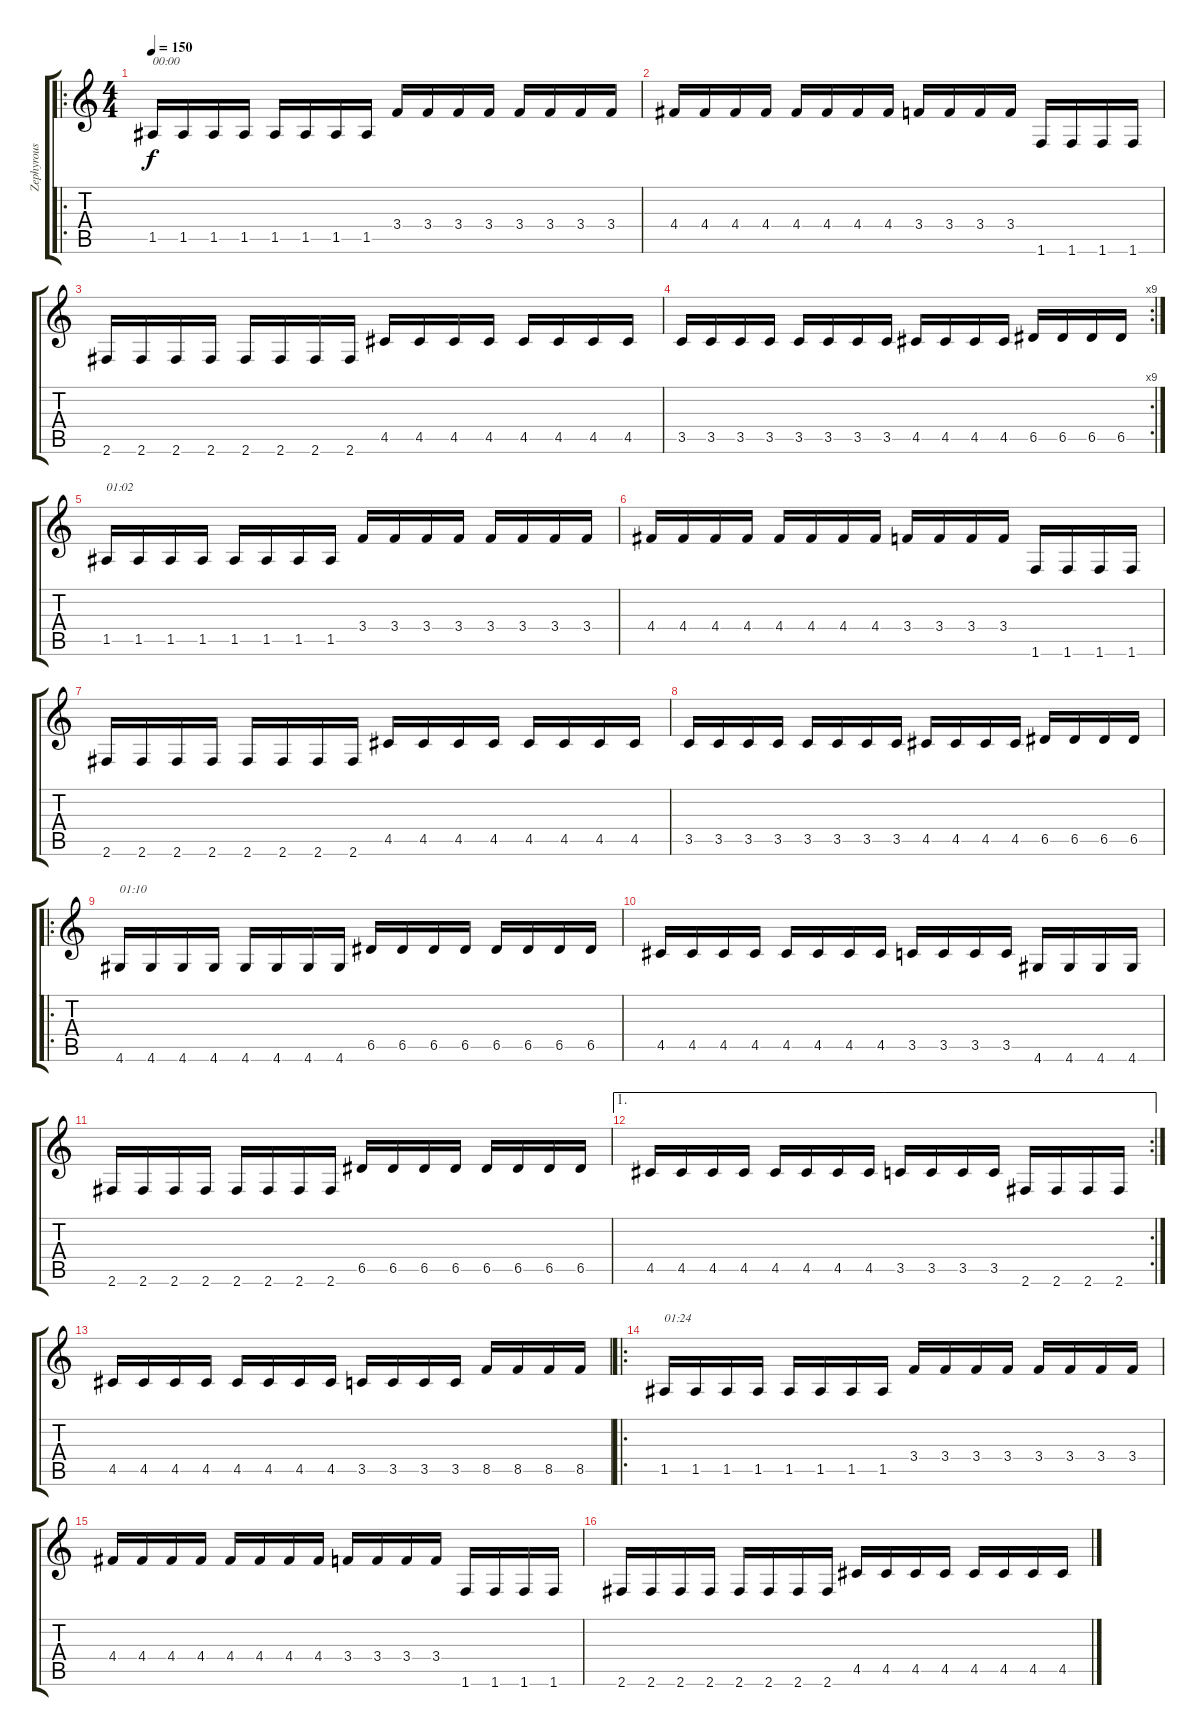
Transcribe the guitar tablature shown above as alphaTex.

\track ("Zephyrous" "Zephyrous") {instrument distortionguitar}
\staff {score tabs}
\tuning (E4 B3 G3 D3 A2 E2) {hide}
\ro
\ts (4 4)
\tempo 150
\clef g2
\ks c
1.5.16{txt "00:00" dy f instrument distortionguitar} 1.5.16 1.5.16 1.5.16 1.5.16 1.5.16 1.5.16 1.5.16 3.4.16 3.4.16 3.4.16 3.4.16 3.4.16 3.4.16 3.4.16 3.4.16 |
4.4.16 4.4.16 4.4.16 4.4.16 4.4.16 4.4.16 4.4.16 4.4.16 3.4.16 3.4.16 3.4.16 3.4.16 1.6.16 1.6.16 1.6.16 1.6.16 |
2.6.16 2.6.16 2.6.16 2.6.16 2.6.16 2.6.16 2.6.16 2.6.16 4.5.16 4.5.16 4.5.16 4.5.16 4.5.16 4.5.16 4.5.16 4.5.16 |
\rc 9
3.5.16 3.5.16 3.5.16 3.5.16 3.5.16 3.5.16 3.5.16 3.5.16 4.5.16 4.5.16 4.5.16 4.5.16 6.5.16 6.5.16 6.5.16 6.5.16 |
1.5.16{txt "01:02"} 1.5.16 1.5.16 1.5.16 1.5.16 1.5.16 1.5.16 1.5.16 3.4.16 3.4.16 3.4.16 3.4.16 3.4.16 3.4.16 3.4.16 3.4.16 |
4.4.16 4.4.16 4.4.16 4.4.16 4.4.16 4.4.16 4.4.16 4.4.16 3.4.16 3.4.16 3.4.16 3.4.16 1.6.16 1.6.16 1.6.16 1.6.16 |
2.6.16 2.6.16 2.6.16 2.6.16 2.6.16 2.6.16 2.6.16 2.6.16 4.5.16 4.5.16 4.5.16 4.5.16 4.5.16 4.5.16 4.5.16 4.5.16 |
3.5.16 3.5.16 3.5.16 3.5.16 3.5.16 3.5.16 3.5.16 3.5.16 4.5.16 4.5.16 4.5.16 4.5.16 6.5.16 6.5.16 6.5.16 6.5.16 |
\ro
4.6.16{txt "01:10"} 4.6.16 4.6.16 4.6.16 4.6.16 4.6.16 4.6.16 4.6.16 6.5.16 6.5.16 6.5.16 6.5.16 6.5.16 6.5.16 6.5.16 6.5.16 |
4.5.16 4.5.16 4.5.16 4.5.16 4.5.16 4.5.16 4.5.16 4.5.16 3.5.16 3.5.16 3.5.16 3.5.16 4.6.16 4.6.16 4.6.16 4.6.16 |
2.6.16 2.6.16 2.6.16 2.6.16 2.6.16 2.6.16 2.6.16 2.6.16 6.5.16 6.5.16 6.5.16 6.5.16 6.5.16 6.5.16 6.5.16 6.5.16 |
\ae 1
\rc 2
4.5.16 4.5.16 4.5.16 4.5.16 4.5.16 4.5.16 4.5.16 4.5.16 3.5.16 3.5.16 3.5.16 3.5.16 2.6.16 2.6.16 2.6.16 2.6.16 |
4.5.16 4.5.16 4.5.16 4.5.16 4.5.16 4.5.16 4.5.16 4.5.16 3.5.16 3.5.16 3.5.16 3.5.16 8.5.16 8.5.16 8.5.16 8.5.16 |
\ro
1.5.16{txt "01:24"} 1.5.16 1.5.16 1.5.16 1.5.16 1.5.16 1.5.16 1.5.16 3.4.16 3.4.16 3.4.16 3.4.16 3.4.16 3.4.16 3.4.16 3.4.16 |
4.4.16 4.4.16 4.4.16 4.4.16 4.4.16 4.4.16 4.4.16 4.4.16 3.4.16 3.4.16 3.4.16 3.4.16 1.6.16 1.6.16 1.6.16 1.6.16 |
2.6.16 2.6.16 2.6.16 2.6.16 2.6.16 2.6.16 2.6.16 2.6.16 4.5.16 4.5.16 4.5.16 4.5.16 4.5.16 4.5.16 4.5.16 4.5.16
